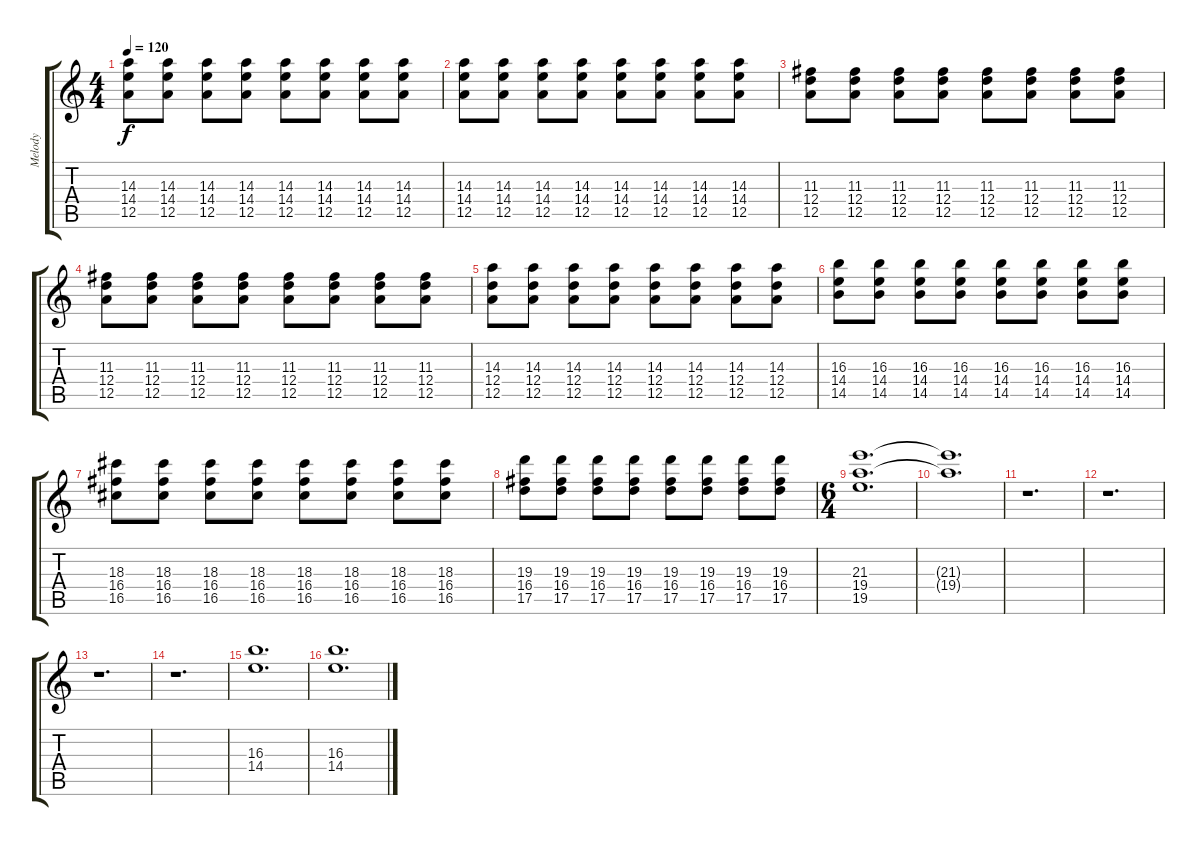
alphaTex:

\track ("Melody" "Melody") {instrument acousticguitarsteel}
\staff {score tabs}
\tuning (E4 B3 G3 D3 A2 E2) {hide}
\ts (4 4)
\tempo 120
\clef g2
\ks c
(14.3 14.4 12.5).8{dy f} (14.3 14.4 12.5).8 (14.3 14.4 12.5).8 (14.3 14.4 12.5).8 (14.3 14.4 12.5).8 (14.3 14.4 12.5).8 (14.3 14.4 12.5).8 (14.3 14.4 12.5).8 |
(14.3 14.4 12.5).8 (14.3 14.4 12.5).8 (14.3 14.4 12.5).8 (14.3 14.4 12.5).8 (14.3 14.4 12.5).8 (14.3 14.4 12.5).8 (14.3 14.4 12.5).8 (14.3 14.4 12.5).8 |
(11.3 12.4 12.5).8 (11.3 12.4 12.5).8 (11.3 12.4 12.5).8 (11.3 12.4 12.5).8 (11.3 12.4 12.5).8 (11.3 12.4 12.5).8 (11.3 12.4 12.5).8 (11.3 12.4 12.5).8 |
(11.3 12.4 12.5).8 (11.3 12.4 12.5).8 (11.3 12.4 12.5).8 (11.3 12.4 12.5).8 (11.3 12.4 12.5).8 (11.3 12.4 12.5).8 (11.3 12.4 12.5).8 (11.3 12.4 12.5).8 |
(14.3 12.4 12.5).8 (14.3 12.4 12.5).8 (14.3 12.4 12.5).8 (14.3 12.4 12.5).8 (14.3 12.4 12.5).8 (14.3 12.4 12.5).8 (14.3 12.4 12.5).8 (14.3 12.4 12.5).8 |
(16.3 14.4 14.5).8 (16.3 14.4 14.5).8 (16.3 14.4 14.5).8 (16.3 14.4 14.5).8 (16.3 14.4 14.5).8 (16.3 14.4 14.5).8 (16.3 14.4 14.5).8 (16.3 14.4 14.5).8 |
(18.3 16.4 16.5).8 (18.3 16.4 16.5).8 (18.3 16.4 16.5).8 (18.3 16.4 16.5).8 (18.3 16.4 16.5).8 (18.3 16.4 16.5).8 (18.3 16.4 16.5).8 (18.3 16.4 16.5).8 |
(19.3 16.4 17.5).8 (19.3 16.4 17.5).8 (19.3 16.4 17.5).8 (19.3 16.4 17.5).8 (19.3 16.4 17.5).8 (19.3 16.4 17.5).8 (19.3 16.4 17.5).8 (19.3 16.4 17.5).8 |
\ts (6 4)
(21.3 19.4 19.5).1{d} |
(21.3{t} 19.4{t}).1{d} |
r.1{d} |
r.1{d} |
r.1{d} |
r.1{d} |
(16.3 14.4).1{d} |
(16.3 14.4).1{d}
